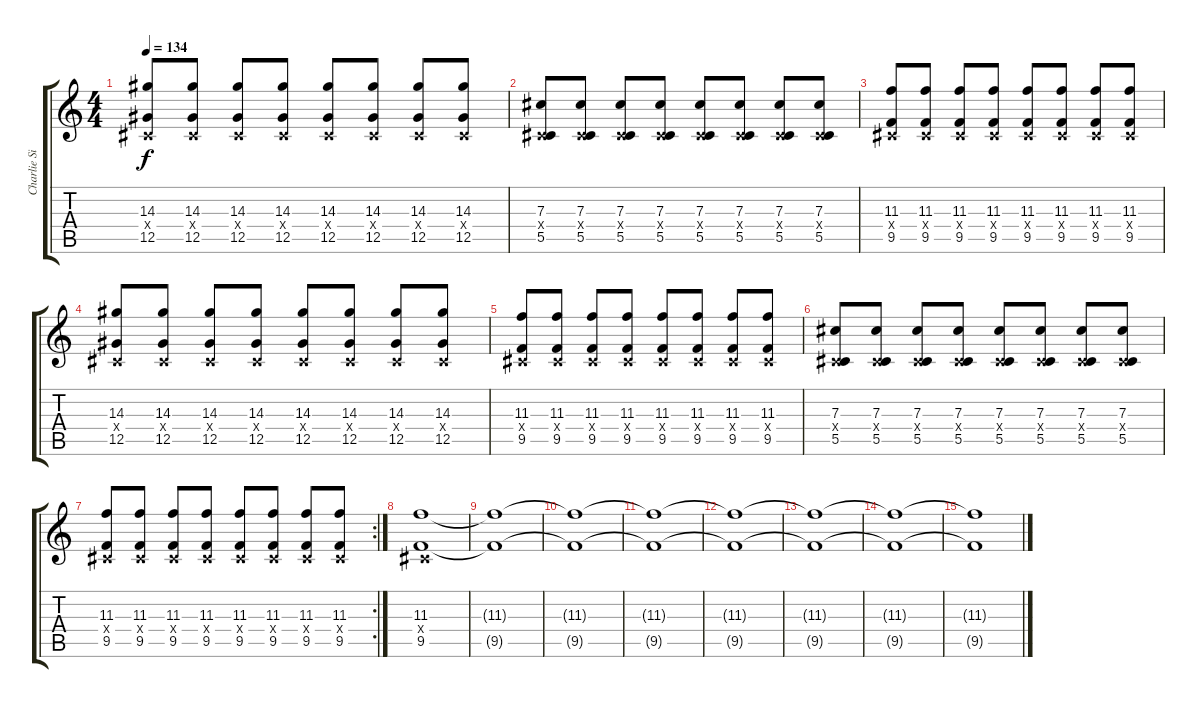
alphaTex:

\track ("Charlie Simpson" "Charlie Si") {instrument distortionguitar}
\staff {score tabs}
\tuning (Eb4 Bb3 Gb3 Db3 Ab2 Db2) {hide}
\ts (4 4)
\tempo 134
\clef g2
\ks c
(14.3 0.4{x} 12.5).8{dy f} (14.3 0.4{x} 12.5).8 (14.3 0.4{x} 12.5).8 (14.3 0.4{x} 12.5).8 (14.3 0.4{x} 12.5).8 (14.3 0.4{x} 12.5).8 (14.3 0.4{x} 12.5).8 (14.3 0.4{x} 12.5).8 |
(7.3 0.4{x} 5.5).8 (7.3 0.4{x} 5.5).8 (7.3 0.4{x} 5.5).8 (7.3 0.4{x} 5.5).8 (7.3 0.4{x} 5.5).8 (7.3 0.4{x} 5.5).8 (7.3 0.4{x} 5.5).8 (7.3 0.4{x} 5.5).8 |
(11.3 0.4{x} 9.5).8 (11.3 0.4{x} 9.5).8 (11.3 0.4{x} 9.5).8 (11.3 0.4{x} 9.5).8 (11.3 0.4{x} 9.5).8 (11.3 0.4{x} 9.5).8 (11.3 0.4{x} 9.5).8 (11.3 0.4{x} 9.5).8 |
(14.3 0.4{x} 12.5).8 (14.3 0.4{x} 12.5).8 (14.3 0.4{x} 12.5).8 (14.3 0.4{x} 12.5).8 (14.3 0.4{x} 12.5).8 (14.3 0.4{x} 12.5).8 (14.3 0.4{x} 12.5).8 (14.3 0.4{x} 12.5).8 |
(11.3 0.4{x} 9.5).8 (11.3 0.4{x} 9.5).8 (11.3 0.4{x} 9.5).8 (11.3 0.4{x} 9.5).8 (11.3 0.4{x} 9.5).8 (11.3 0.4{x} 9.5).8 (11.3 0.4{x} 9.5).8 (11.3 0.4{x} 9.5).8 |
(7.3 0.4{x} 5.5).8 (7.3 0.4{x} 5.5).8 (7.3 0.4{x} 5.5).8 (7.3 0.4{x} 5.5).8 (7.3 0.4{x} 5.5).8 (7.3 0.4{x} 5.5).8 (7.3 0.4{x} 5.5).8 (7.3 0.4{x} 5.5).8 |
\rc 2
(11.3 0.4{x} 9.5).8 (11.3 0.4{x} 9.5).8 (11.3 0.4{x} 9.5).8 (11.3 0.4{x} 9.5).8 (11.3 0.4{x} 9.5).8 (11.3 0.4{x} 9.5).8 (11.3 0.4{x} 9.5).8 (11.3 0.4{x} 9.5).8 |
(11.3 0.4{x} 9.5).1 |
(11.3{t} 9.5{t}).1 |
(11.3{t} 9.5{t}).1 |
(11.3{t} 9.5{t}).1 |
(11.3{t} 9.5{t}).1 |
(11.3{t} 9.5{t}).1 |
(11.3{t} 9.5{t}).1 |
(11.3{t} 9.5{t}).1
